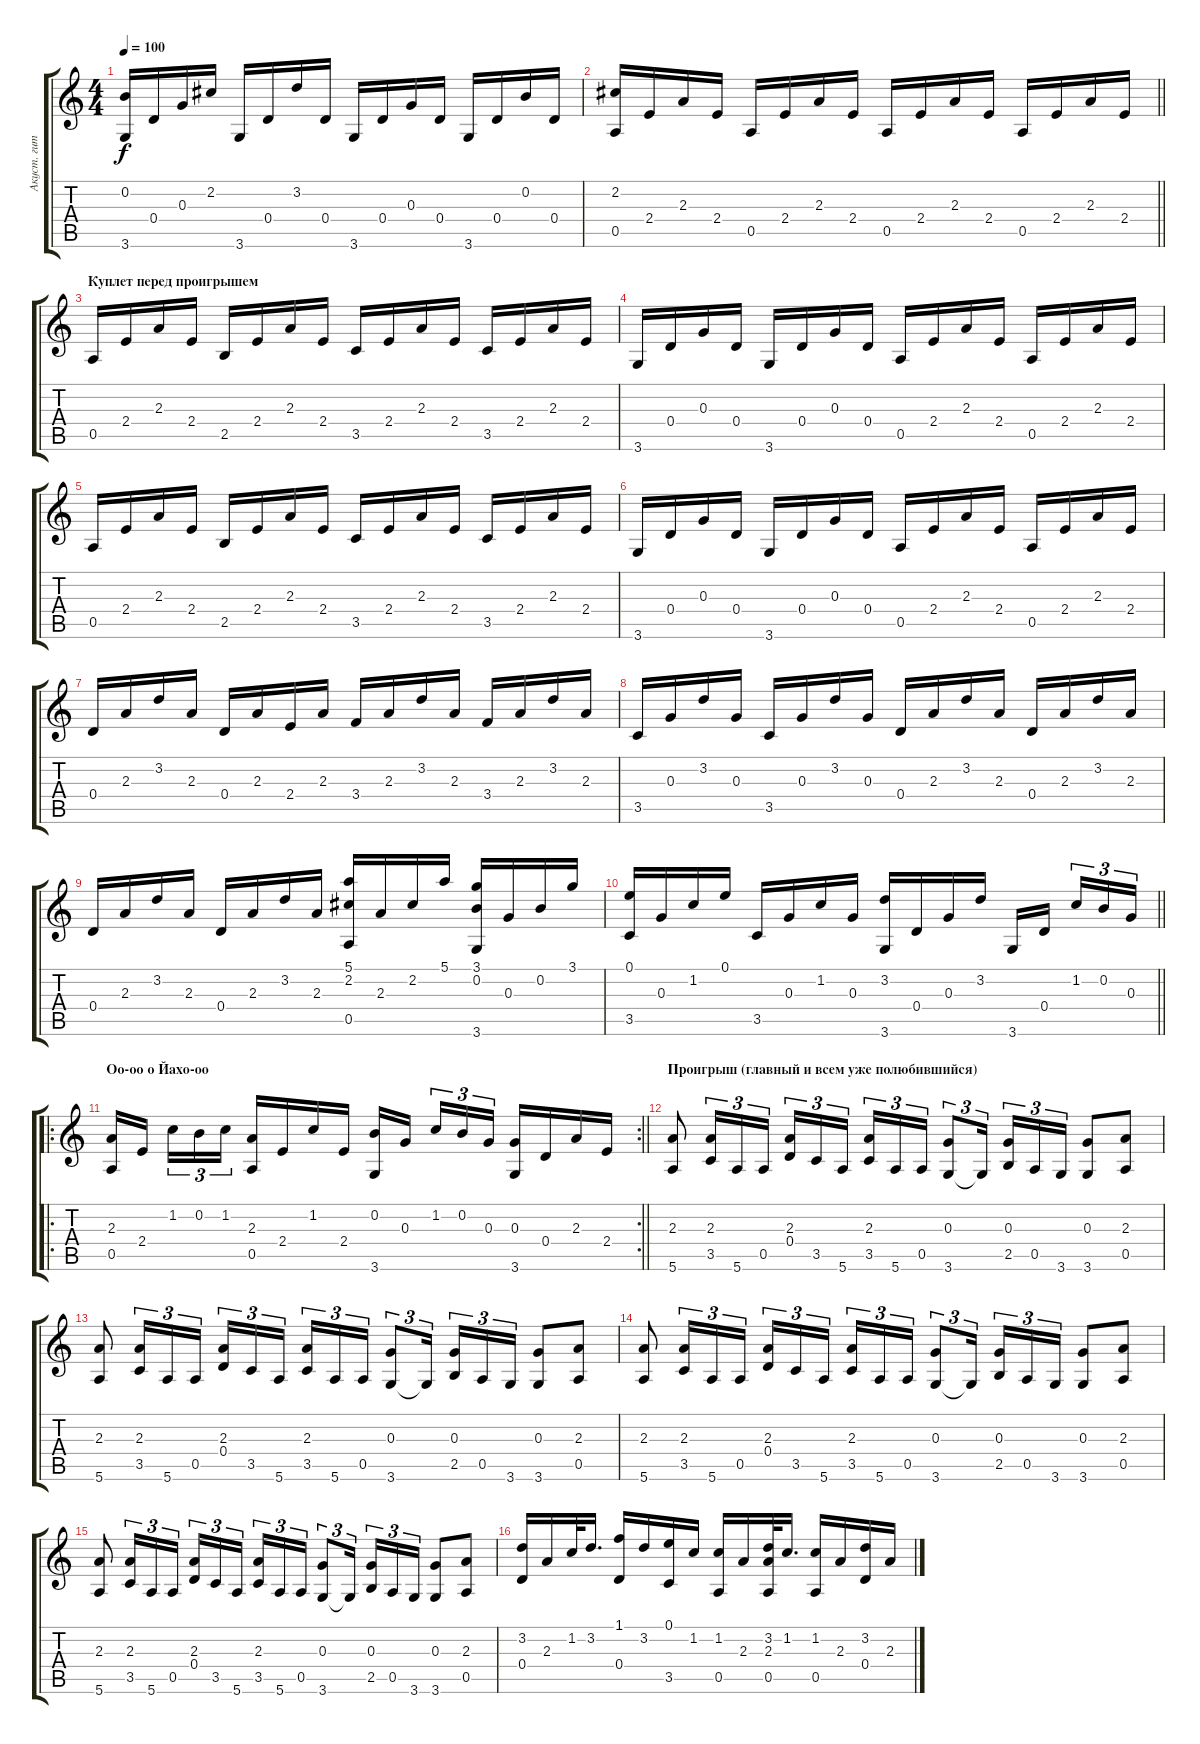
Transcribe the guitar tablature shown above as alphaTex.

\track ("Акуст. гит." "Акуст. гит") {instrument acousticguitarsteel}
\staff {score tabs}
\tuning (E4 B3 G3 D3 A2 E2) {hide}
\ts (4 4)
\tempo 100
\clef g2
\ks c
(0.2 3.6).16{dy f} 0.4.16 0.3.16 2.2.16 3.6.16 0.4.16 3.2.16 0.4.16 3.6.16 0.4.16 0.3.16 0.4.16 3.6.16 0.4.16 0.2.16 0.4.16 |
\barLineRight lightlight
(2.2 0.5).16 2.4.16 2.3.16 2.4.16 0.5.16 2.4.16 2.3.16 2.4.16 0.5.16 2.4.16 2.3.16 2.4.16 0.5.16 2.4.16 2.3.16 2.4.16 |
\section ("" "Куплет перед проигрышем")
0.5.16 2.4.16 2.3.16 2.4.16 2.5.16 2.4.16 2.3.16 2.4.16 3.5.16 2.4.16 2.3.16 2.4.16 3.5.16 2.4.16 2.3.16 2.4.16 |
3.6.16 0.4.16 0.3.16 0.4.16 3.6.16 0.4.16 0.3.16 0.4.16 0.5.16 2.4.16 2.3.16 2.4.16 0.5.16 2.4.16 2.3.16 2.4.16 |
0.5.16 2.4.16 2.3.16 2.4.16 2.5.16 2.4.16 2.3.16 2.4.16 3.5.16 2.4.16 2.3.16 2.4.16 3.5.16 2.4.16 2.3.16 2.4.16 |
3.6.16 0.4.16 0.3.16 0.4.16 3.6.16 0.4.16 0.3.16 0.4.16 0.5.16 2.4.16 2.3.16 2.4.16 0.5.16 2.4.16 2.3.16 2.4.16 |
0.4.16 2.3.16 3.2.16 2.3.16 0.4.16 2.3.16 2.4.16 2.3.16 3.4.16 2.3.16 3.2.16 2.3.16 3.4.16 2.3.16 3.2.16 2.3.16 |
3.5.16 0.3.16 3.2.16 0.3.16 3.5.16 0.3.16 3.2.16 0.3.16 0.4.16 2.3.16 3.2.16 2.3.16 0.4.16 2.3.16 3.2.16 2.3.16 |
0.4.16 2.3.16 3.2.16 2.3.16 0.4.16 2.3.16 3.2.16 2.3.16 (5.1 2.2 0.5).16 2.3.16 2.2.16 5.1.16 (3.1 0.2 3.6).16 0.3.16 0.2.16 3.1.16 |
\barLineRight lightlight
(0.1 3.5).16 0.3.16 1.2.16 0.1.16 3.5.16 0.3.16 1.2.16 0.3.16 (3.2 3.6).16 0.4.16 0.3.16 3.2.16 3.6.16 0.4.16{beam splitsecondary} 1.2.16{tu (3 2)} 0.2.16{tu (3 2)} 0.3.16{tu (3 2)} |
\ro
\rc 2
\section ("" "Оо-оо о Йахо-оо")
\barLineRight lightlight
(2.3 0.5).16 2.4.16{beam splitsecondary} 1.2.16{tu (3 2)} 0.2.16{tu (3 2)} 1.2.16{tu (3 2)} (2.3 0.5).16 2.4.16 1.2.16 2.4.16 (0.2 3.6).16 0.3.16{beam splitsecondary} 1.2.16{tu (3 2)} 0.2.16{tu (3 2)} 0.3.16{tu (3 2)} (0.3 3.6).16 0.4.16 2.3.16 2.4.16 |
\section ("" "Проигрыш (главный и всем уже полюбившийся)")
(2.3 5.6).8 (2.3 3.5).16{tu (3 2)} 5.6.16{tu (3 2)} 0.5.16{tu (3 2)} (2.3 0.4).16{tu (3 2)} 3.5.16{tu (3 2)} 5.6.16{tu (3 2) beam splitsecondary} (2.3 3.5).16{tu (3 2)} 5.6.16{tu (3 2)} 0.5.16{tu (3 2)} (0.3 3.6).8{tu (3 2)} 3.6{t}.16{tu (3 2) beam splitsecondary} (0.3 2.5).16{tu (3 2)} 0.5.16{tu (3 2)} 3.6.16{tu (3 2)} (0.3 3.6).8 (2.3 0.5).8 |
(2.3 5.6).8 (2.3 3.5).16{tu (3 2)} 5.6.16{tu (3 2)} 0.5.16{tu (3 2)} (2.3 0.4).16{tu (3 2)} 3.5.16{tu (3 2)} 5.6.16{tu (3 2) beam splitsecondary} (2.3 3.5).16{tu (3 2)} 5.6.16{tu (3 2)} 0.5.16{tu (3 2)} (0.3 3.6).8{tu (3 2)} 3.6{t}.16{tu (3 2) beam splitsecondary} (0.3 2.5).16{tu (3 2)} 0.5.16{tu (3 2)} 3.6.16{tu (3 2)} (0.3 3.6).8 (2.3 0.5).8 |
(2.3 5.6).8 (2.3 3.5).16{tu (3 2)} 5.6.16{tu (3 2)} 0.5.16{tu (3 2)} (2.3 0.4).16{tu (3 2)} 3.5.16{tu (3 2)} 5.6.16{tu (3 2) beam splitsecondary} (2.3 3.5).16{tu (3 2)} 5.6.16{tu (3 2)} 0.5.16{tu (3 2)} (0.3 3.6).8{tu (3 2)} 3.6{t}.16{tu (3 2) beam splitsecondary} (0.3 2.5).16{tu (3 2)} 0.5.16{tu (3 2)} 3.6.16{tu (3 2)} (0.3 3.6).8 (2.3 0.5).8 |
(2.3 5.6).8 (2.3 3.5).16{tu (3 2)} 5.6.16{tu (3 2)} 0.5.16{tu (3 2)} (2.3 0.4).16{tu (3 2)} 3.5.16{tu (3 2)} 5.6.16{tu (3 2) beam splitsecondary} (2.3 3.5).16{tu (3 2)} 5.6.16{tu (3 2)} 0.5.16{tu (3 2)} (0.3 3.6).8{tu (3 2)} 3.6{t}.16{tu (3 2) beam splitsecondary} (0.3 2.5).16{tu (3 2)} 0.5.16{tu (3 2)} 3.6.16{tu (3 2)} (0.3 3.6).8 (2.3 0.5).8 |
(3.2 0.4).16 2.3.16 1.2.32 3.2.16{d} (1.1 0.4).16 3.2.16 (0.1 3.5).16 1.2.16 (1.2 0.5).16 2.3.16 (3.2 2.3 0.5).32 1.2.16{d} (1.2 0.5).16 2.3.16 (3.2 0.4).16 2.3.16
